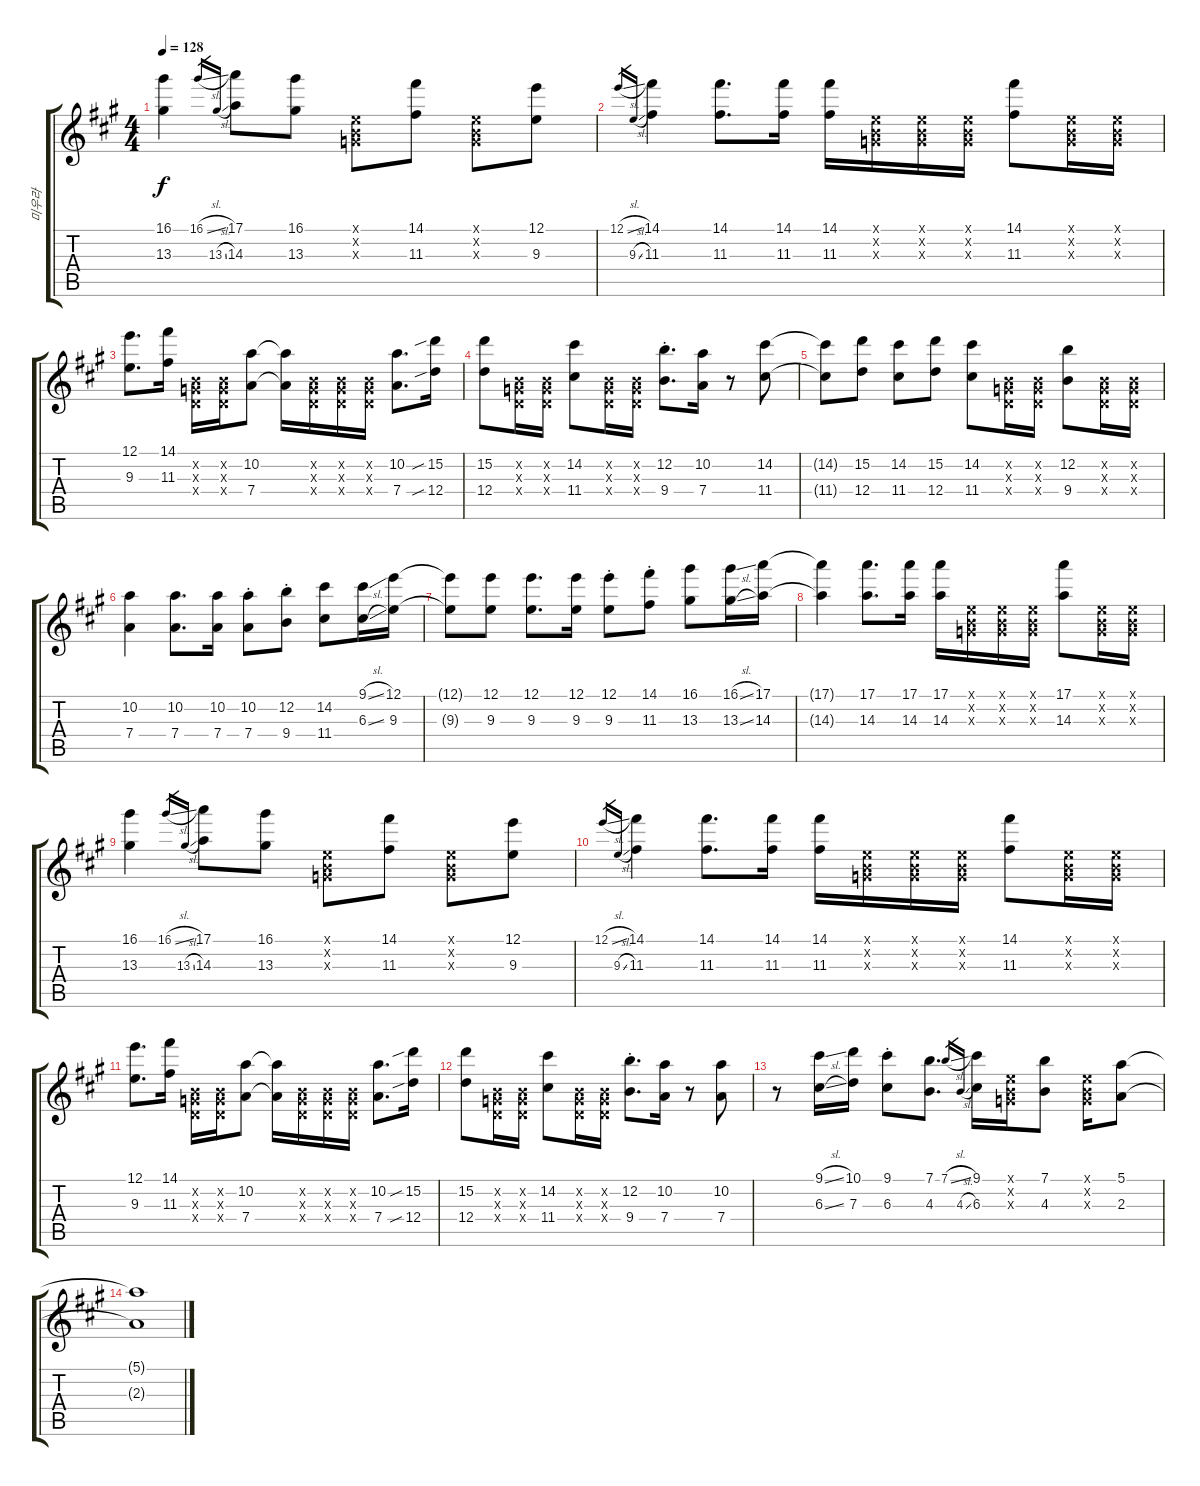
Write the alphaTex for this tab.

\track ("미우라" "미우라") {instrument acousticguitarsteel}
\staff {score tabs}
\tuning (E4 B3 G3 D3 A2 E2) {hide}
\ts (4 4)
\tempo 128
\clef g2
\ks a
(16.1 13.3).4{dy f} 16.1{sl}.16{gr} 13.3{sl}.16{gr} (17.1 14.3).8 (16.1 13.3).8 (0.1{x} 0.2{x} 0.3{x}).8 (14.1 11.3).8 (0.1{x} 0.2{x} 0.3{x}).8 (12.1 9.3).8 |
12.1{sl}.16{gr} 9.3{sl}.16{gr} (14.1 11.3).4 (14.1 11.3).8{d} (14.1 11.3).16 (14.1 11.3).16 (0.1{x} 0.2{x} 0.3{x}).16 (0.1{x} 0.2{x} 0.3{x}).16 (0.1{x} 0.2{x} 0.3{x}).16 (14.1 11.3).8 (0.1{x} 0.2{x} 0.3{x}).16 (0.1{x} 0.2{x} 0.3{x}).16 |
(12.1 9.3).8{d} (14.1 11.3).16 (0.2{x} 0.3{x} 0.4{x}).16 (0.2{x} 0.3{x} 0.4{x}).16 (10.2 7.4).8 (10.2{t} 7.4{t}).16 (0.2{x} 0.3{x} 0.4{x}).16 (0.2{x} 0.3{x} 0.4{x}).16 (0.2{x} 0.3{x} 0.4{x}).16 (10.2 7.4).8{d} (15.2{sib} 12.4{sib}).16 |
(15.2 12.4).8 (0.2{x} 0.3{x} 0.4{x}).16 (0.2{x} 0.3{x} 0.4{x}).16 (14.2 11.4).8 (0.2{x} 0.3{x} 0.4{x}).16 (0.2{x} 0.3{x} 0.4{x}).16 (12.2{st} 9.4{st}).8{d} (10.2 7.4).16 r.8 (14.2 11.4).8 |
(14.2{t} 11.4{t}).8 (15.2 12.4).8 (14.2 11.4).8 (15.2 12.4).8 (14.2 11.4).8 (0.2{x} 0.3{x} 0.4{x}).16 (0.2{x} 0.3{x} 0.4{x}).16 (12.2 9.4).8 (0.2{x} 0.3{x} 0.4{x}).16 (0.2{x} 0.3{x} 0.4{x}).16 |
(10.2 7.4).4 (10.2 7.4).8{d} (10.2 7.4).16 (10.2{st} 7.4{st}).8 (12.2{st} 9.4{st}).8 (14.2 11.4).8 (9.1{sl} 6.3{sl}).16 (12.1 9.3).16 |
(12.1{t} 9.3{t}).8 (12.1 9.3).8 (12.1 9.3).8{d} (12.1 9.3).16 (12.1{st} 9.3{st}).8 (14.1{st} 11.3{st}).8 (16.1 13.3).8 (16.1{sl} 13.3{sl}).16 (17.1 14.3).16 |
(17.1{t} 14.3{t}).4 (17.1 14.3).8{d} (17.1 14.3).16 (17.1 14.3).16 (0.1{x} 0.2{x} 0.3{x}).16 (0.1{x} 0.2{x} 0.3{x}).16 (0.1{x} 0.2{x} 0.3{x}).16 (17.1 14.3).8 (0.1{x} 0.2{x} 0.3{x}).16 (0.1{x} 0.2{x} 0.3{x}).16 |
(16.1 13.3).4 16.1{sl}.16{gr} 13.3{sl}.16{gr} (17.1 14.3).8 (16.1 13.3).8 (0.1{x} 0.2{x} 0.3{x}).8 (14.1 11.3).8 (0.1{x} 0.2{x} 0.3{x}).8 (12.1 9.3).8 |
12.1{sl}.16{gr} 9.3{sl}.16{gr} (14.1 11.3).4 (14.1 11.3).8{d} (14.1 11.3).16 (14.1 11.3).16 (0.1{x} 0.2{x} 0.3{x}).16 (0.1{x} 0.2{x} 0.3{x}).16 (0.1{x} 0.2{x} 0.3{x}).16 (14.1 11.3).8 (0.1{x} 0.2{x} 0.3{x}).16 (0.1{x} 0.2{x} 0.3{x}).16 |
(12.1 9.3).8{d} (14.1 11.3).16 (0.2{x} 0.3{x} 0.4{x}).16 (0.2{x} 0.3{x} 0.4{x}).16 (10.2 7.4).8 (10.2{t} 7.4{t}).16 (0.2{x} 0.3{x} 0.4{x}).16 (0.2{x} 0.3{x} 0.4{x}).16 (0.2{x} 0.3{x} 0.4{x}).16 (10.2 7.4).8{d} (15.2{sib} 12.4{sib}).16 |
(15.2 12.4).8 (0.2{x} 0.3{x} 0.4{x}).16 (0.2{x} 0.3{x} 0.4{x}).16 (14.2 11.4).8 (0.2{x} 0.3{x} 0.4{x}).16 (0.2{x} 0.3{x} 0.4{x}).16 (12.2{st} 9.4{st}).8{d} (10.2 7.4).16 r.8 (10.2 7.4).8 |
r.8 (9.1{sl} 6.3{sl}).16 (10.1 7.3).16 (9.1{st} 6.3{st}).8 (7.1 4.3).8{d} 7.1{sl}.16{gr} 4.3{sl}.16{gr} (9.1 6.3).16 (0.1{x} 0.2{x} 0.3{x}).16 (7.1 4.3).8 (0.1{x} 0.2{x} 0.3{x}).16 (5.1 2.3).8 |
(5.1{t} 2.3{t}).1
